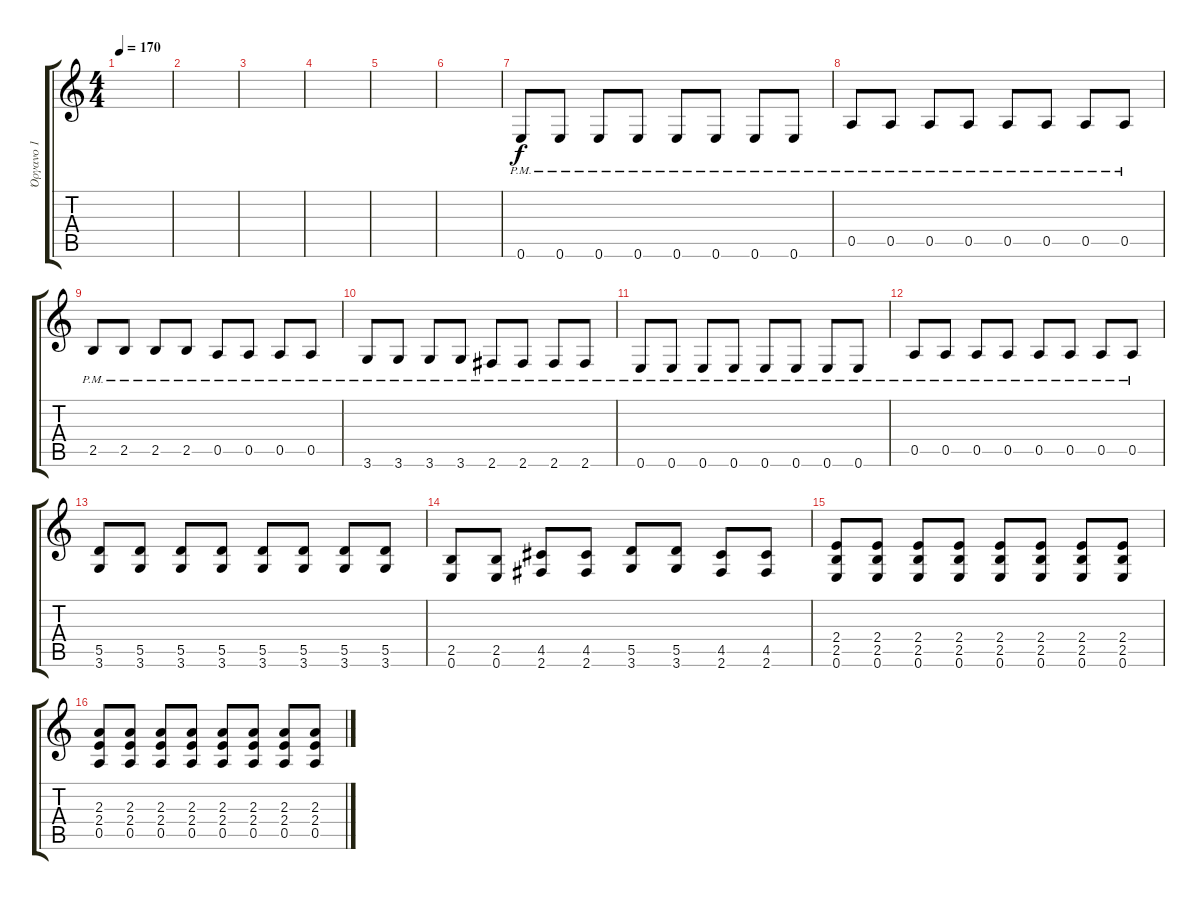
\track ("Όργανο 1" "Όργανο 1") {instrument overdrivenguitar}
\staff {score tabs}
\tuning (E4 B3 G3 D3 A2 E2) {hide}
\ts (4 4)
\tempo 170
\clef g2
\ks c
|
|
|
|
|
|
0.6{pm}.8{volume 10} 0.6{pm}.8 0.6{pm}.8 0.6{pm}.8 0.6{pm}.8 0.6{pm}.8 0.6{pm}.8 0.6{pm}.8 |
0.5{pm}.8 0.5{pm}.8 0.5{pm}.8 0.5{pm}.8 0.5{pm}.8 0.5{pm}.8 0.5{pm}.8 0.5{pm}.8 |
2.5{pm}.8 2.5{pm}.8 2.5{pm}.8 2.5{pm}.8 0.5{pm}.8 0.5{pm}.8 0.5{pm}.8 0.5{pm}.8 |
3.6{pm}.8 3.6{pm}.8 3.6{pm}.8 3.6{pm}.8 2.6{pm}.8 2.6{pm}.8 2.6{pm}.8 2.6{pm}.8 |
0.6{pm}.8 0.6{pm}.8 0.6{pm}.8 0.6{pm}.8 0.6{pm}.8 0.6{pm}.8 0.6{pm}.8 0.6{pm}.8 |
0.5{pm}.8 0.5{pm}.8 0.5{pm}.8 0.5{pm}.8 0.5{pm}.8 0.5{pm}.8 0.5{pm}.8 0.5{pm}.8 |
(5.5 3.6).8 (5.5 3.6).8 (5.5 3.6).8 (5.5 3.6).8 (5.5 3.6).8 (5.5 3.6).8 (5.5 3.6).8 (5.5 3.6).8 |
(2.5 0.6).8 (2.5 0.6).8 (4.5 2.6).8 (4.5 2.6).8 (5.5 3.6).8 (5.5 3.6).8 (4.5 2.6).8 (4.5 2.6).8 |
(2.4 2.5 0.6).8{volume 16} (2.4 2.5 0.6).8 (2.4 2.5 0.6).8 (2.4 2.5 0.6).8 (2.4 2.5 0.6).8 (2.4 2.5 0.6).8 (2.4 2.5 0.6).8 (2.4 2.5 0.6).8 |
(2.3 2.4 0.5).8 (2.3 2.4 0.5).8 (2.3 2.4 0.5).8 (2.3 2.4 0.5).8 (2.3 2.4 0.5).8 (2.3 2.4 0.5).8 (2.3 2.4 0.5).8 (2.3 2.4 0.5).8
